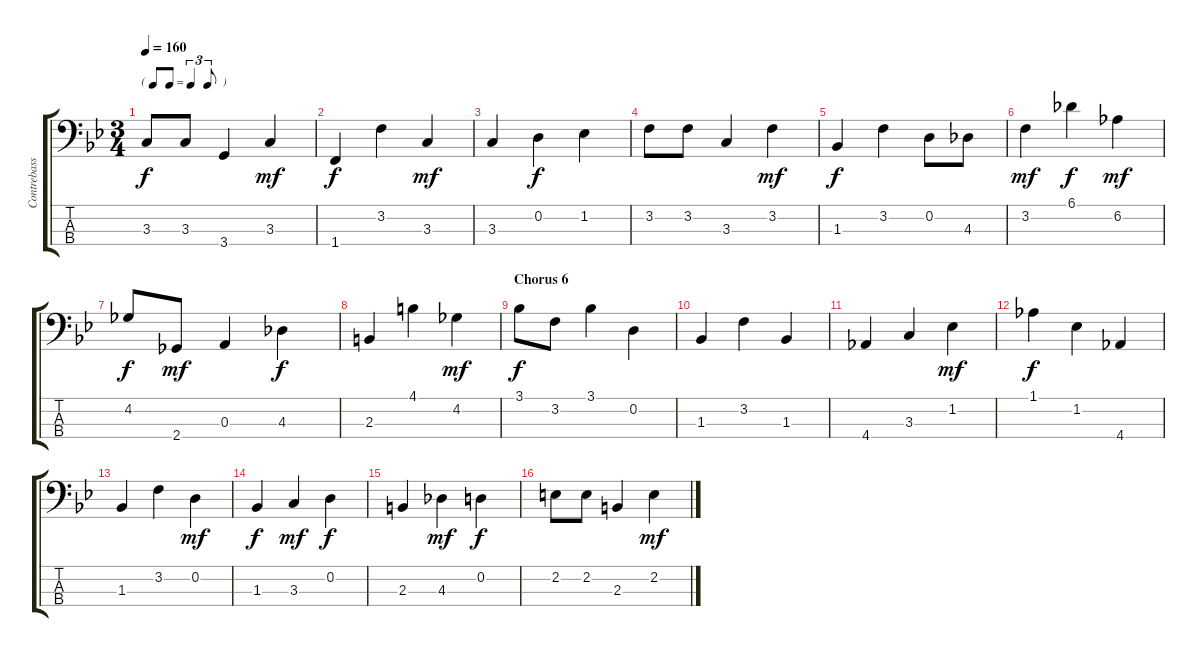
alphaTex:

\track ("Contrebasse" "Contrebass") {instrument acousticbass}
\staff {score tabs}
\tuning (G2 D2 A1 E1) {hide}
\ts (3 4)
\tf triplet8th
\tempo 160
\clef f4
\ks bb
3.3.8{dy f} 3.3.8 3.4.4 3.3.4{dy mf} |
1.4.4{dy f} 3.2.4 3.3.4{dy mf} |
3.3.4 0.2.4{dy f} 1.2.4 |
3.2.8 3.2.8 3.3.4 3.2.4{dy mf} |
1.3.4{dy f} 3.2.4 0.2.8 4.3.8 |
3.2.4{dy mf} 6.1.4{dy f} 6.2.4{dy mf} |
4.2.8{dy f} 2.4.8{dy mf} 0.3.4 4.3.4{dy f} |
2.3.4 4.1.4 4.2.4{dy mf} |
\section ("" "Chorus 6")
3.1.8{dy f} 3.2.8 3.1.4 0.2.4 |
1.3.4 3.2.4 1.3.4 |
4.4.4 3.3.4 1.2.4{dy mf} |
1.1.4{dy f} 1.2.4 4.4.4 |
1.3.4 3.2.4 0.2.4{dy mf} |
1.3.4{dy f} 3.3.4{dy mf} 0.2.4{dy f} |
2.3.4 4.3.4{dy mf} 0.2.4{dy f} |
2.2.8 2.2.8 2.3.4 2.2.4{dy mf}
